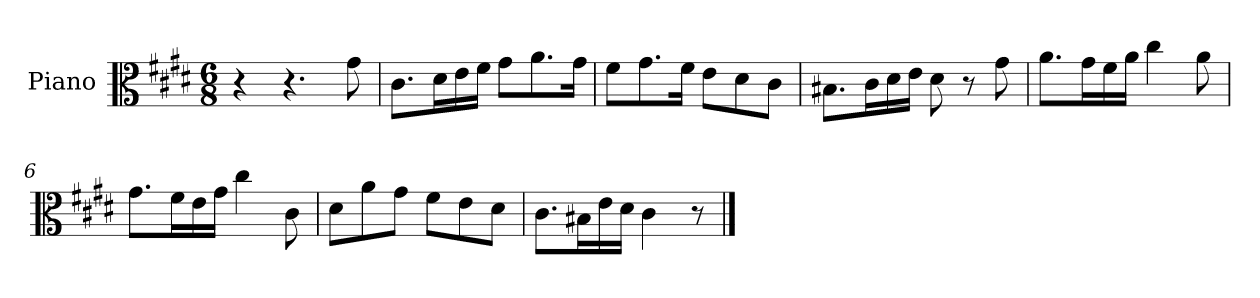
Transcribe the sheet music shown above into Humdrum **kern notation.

**kern
*part1
*staff1
*I"Piano
*I'Pno
*clefC3
*k[f#c#g#d#]
*M6/8
=1
4r
4.r
8g#\
=2
8.c#\L
16d#\L
16e\
16f#\JJ
8g#\L
8.a\
16g#\Jk
=3
8f#\L
8.g#\
16f#\Jk
8e\L
8d#\
8c#\J
=4
8.B#X\L
16c#\L
16d#\
16e\JJ
8d#\
8r
8g#\
=5
8.a\L
16g#\L
16f#\
16a\JJ
4cc#\
8a\
=6
8.g#\L
16f#\L
16e\
16g#\JJ
4cc#\
8c#\
=7
8d#\L
8a\
8g#\J
8f#\L
8e\
8d#\J
=8
8.c#\L
16B#X\L
16e\
16d#\JJ
4c#\
8r
==
*-
